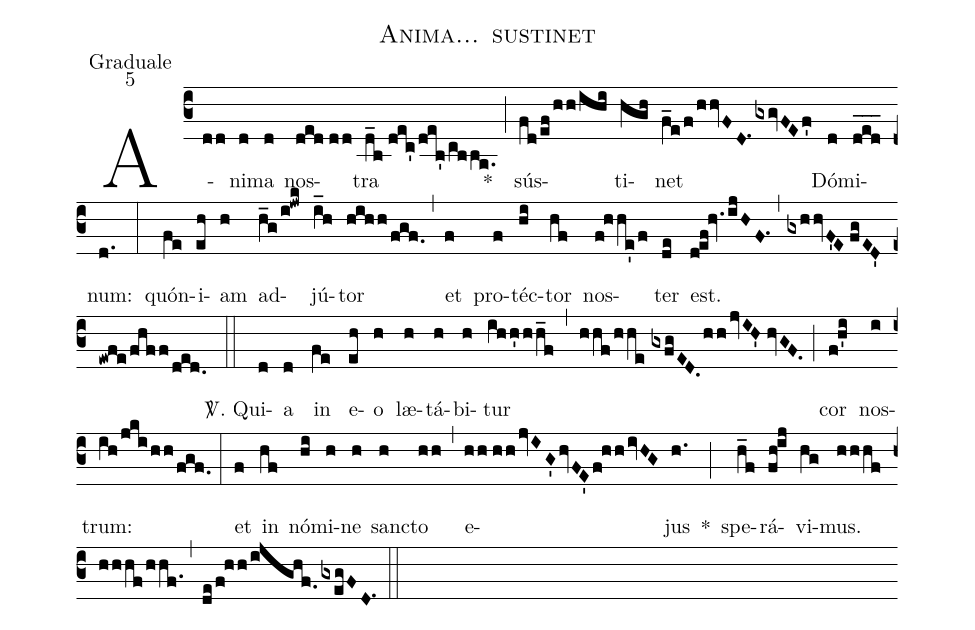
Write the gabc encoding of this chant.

name: Anima... sustinet;
office-part: Graduale;
mode: 5;
%%
(c3) A(dd)ni(d)ma(d) nos(ded//dd)tra(d_b//dec'/deb'/cbba.) *(;)
sús(fd/ef/hh/ihi)ti(hgh)net(f_e/f/hhvFD.1gxgvFEf') Dó(d)mi(d_e_d_)num:(d.) (:)
quón(fe)i(eh)am(h) ad(h_g/i!jwk)jú(i_h)tor(hihh/fgf.) (,) et(f) pro(f)téc(hi)tor(hf) nos(f!hhe'/f)ter(de) est.(def!hv.ijHF.1) (,) (gxhhvF'E//fgED'ewfe/fhff/ded.) (::)
<sp>V/</sp>. Qui(d)a(d) in(fe) e(eh)o(h) læ(h)tá(h)bi(h)tur(ihh'hh_f) (,) (hhf/hhe//gxfgED.hh/!jvIH'//!hvGF.) (;) cor(f!h'i) nos(i)trum:(ih/jkihh/fgf.) (:)
et(f) in(hf) nó(hi)mi(h)ne(h) sanc(h)to(hh) (,) e(hh//hh/!jvIG'hvFE'/f!hhivHG)jus(h.) *(;)
spe(h_f)rá(fh!ij)vi(hg)mus.(hhhf//hhhf/hhf.) (,) (de/f!hh/ijghf.0gxegFD.1) (::)
